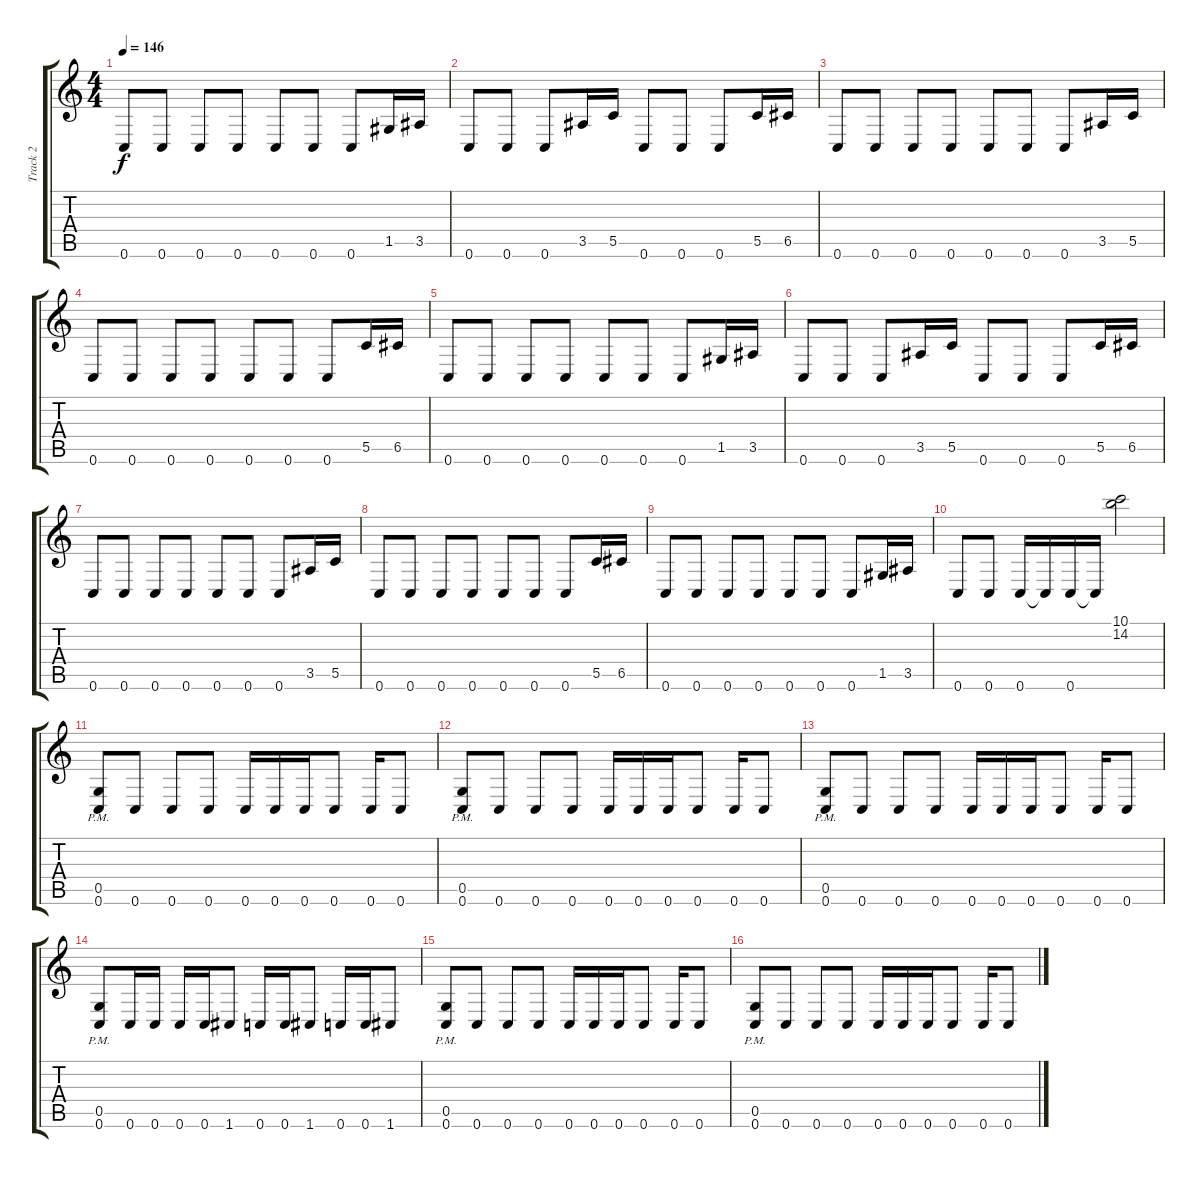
\track ("Track 2" "Track 2") {instrument distortionguitar bank 255}
\staff {score tabs}
\tuning (D4 A3 F3 C3 G2 C2) {hide}
\ts (4 4)
\tempo 146
\clef g2
\ks c
0.6.8{dy f} 0.6.8 0.6.8 0.6.8 0.6.8 0.6.8 0.6.8 1.5.16 3.5.16 |
0.6.8 0.6.8 0.6.8 3.5.16 5.5.16 0.6.8 0.6.8 0.6.8 5.5.16 6.5.16 |
0.6.8 0.6.8 0.6.8 0.6.8 0.6.8 0.6.8 0.6.8 3.5.16 5.5.16 |
0.6.8 0.6.8 0.6.8 0.6.8 0.6.8 0.6.8 0.6.8 5.5.16 6.5.16 |
0.6.8 0.6.8 0.6.8 0.6.8 0.6.8 0.6.8 0.6.8 1.5.16 3.5.16 |
0.6.8 0.6.8 0.6.8 3.5.16 5.5.16 0.6.8 0.6.8 0.6.8 5.5.16 6.5.16 |
0.6.8 0.6.8 0.6.8 0.6.8 0.6.8 0.6.8 0.6.8 3.5.16 5.5.16 |
0.6.8 0.6.8 0.6.8 0.6.8 0.6.8 0.6.8 0.6.8 5.5.16 6.5.16 |
0.6.8 0.6.8 0.6.8 0.6.8 0.6.8 0.6.8 0.6.8 1.5.16 3.5.16 |
0.6.8 0.6.8 0.6.16 0.6{t}.16 0.6.16 0.6{t}.16 (10.1 14.2).2 |
(0.5{pm} 0.6).8 0.6.8 0.6.8 0.6.8 0.6.16 0.6.16 0.6.16 0.6.8 0.6.16 0.6.8 |
(0.5{pm} 0.6).8 0.6.8 0.6.8 0.6.8 0.6.16 0.6.16 0.6.16 0.6.8 0.6.16 0.6.8 |
(0.5{pm} 0.6).8 0.6.8 0.6.8 0.6.8 0.6.16 0.6.16 0.6.16 0.6.8 0.6.16 0.6.8 |
(0.5{pm} 0.6).8 0.6.16 0.6.16 0.6.16 0.6.16 1.6.8 0.6.16 0.6.16 1.6.8 0.6.16 0.6.16 1.6.8 |
(0.5{pm} 0.6).8 0.6.8 0.6.8 0.6.8 0.6.16 0.6.16 0.6.16 0.6.8 0.6.16 0.6.8 |
(0.5{pm} 0.6).8 0.6.8 0.6.8 0.6.8 0.6.16 0.6.16 0.6.16 0.6.8 0.6.16 0.6.8
